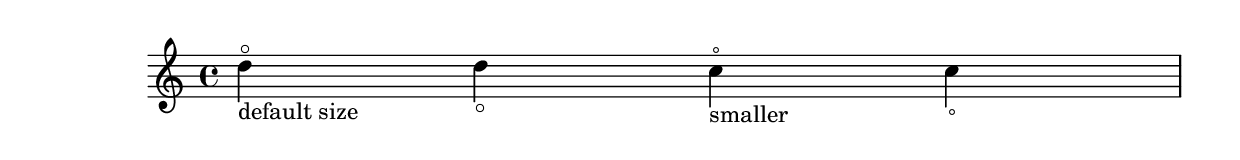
%% Do not edit this file; it is automatically
%% generated from LSR http://lsr.dsi.unimi.it
%% This file is in the public domain.
\version "2.13.39"

\header {
  lsrtags = "expressive-marks, unfretted-strings"

%% Translation of GIT committish: a874fda3641c9e02f61be5c41b215b8304b8ed00
  texidoces = "
Para hacer más pequeño el círculo de @code{\\flageolet} (armónico)
utilice la siguiente función de Scheme.

"
  doctitlees = "Cambiar el tamaño de la marca de \\flageolet"


%% Translation of GIT committish: 0a868be38a775ecb1ef935b079000cebbc64de40
  texidocde = "
Um den @code{\\flageolet}-Kreis kleiner zu machen, kann diese
Scheme-Funktion eingesetzt werden.

"
  doctitlede = "\\flageolet-Zeichen verkleinern"

%% Translation of GIT committish: 5b980ee07bba23d3633de1d371fb2926f164e295

  texidocfr = "
Il est possible de rapetisser le cercle d'un @code{\\flageolet} grâce
à une fonction Scheme.

"
  doctitlefr = "Modifier la taille d'un \\flageolet"


  texidoc = "
To make the @code{\\flageolet} circle smaller use the following Scheme
function.

"
  doctitle = "Changing \\flageolet mark size"
} % begin verbatim

smallFlageolet =
#(let ((m (make-articulation "flageolet")))
   (set! (ly:music-property m 'tweaks)
         (acons 'font-size -3
                (ly:music-property m 'tweaks)))
   m)

\layout { ragged-right = ##f }

\relative c'' {
  d4^\flageolet_\markup { default size } d_\flageolet
  c4^\smallFlageolet_\markup { smaller } c_\smallFlageolet
}

